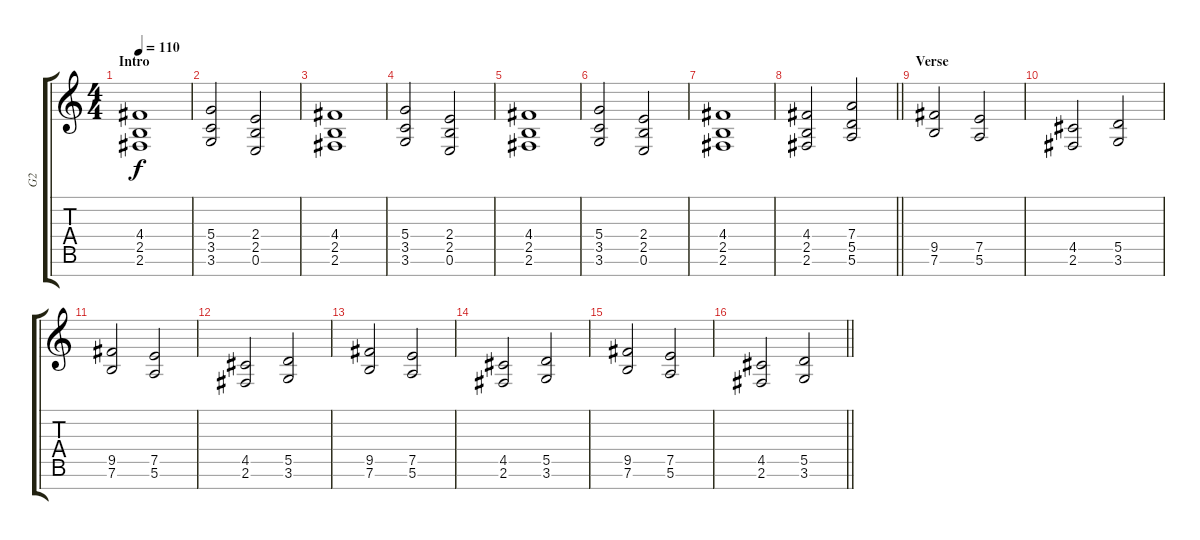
\track ("G2" "G2") {instrument distortionguitar}
\staff {score tabs}
\tuning (E4 B3 G3 D3 A2 E2 B1) {hide}
\ts (4 4)
\section ("" "Intro")
\tempo 110
\clef g2
\ks c
(4.4 2.5 2.6).1{dy f instrument distortionguitar} |
(5.4 3.5 3.6).2 (2.4 2.5 0.6).2 |
(4.4 2.5 2.6).1 |
(5.4 3.5 3.6).2 (2.4 2.5 0.6).2 |
(4.4 2.5 2.6).1 |
(5.4 3.5 3.6).2 (2.4 2.5 0.6).2 |
(4.4 2.5 2.6).1 |
\barLineRight lightlight
(4.4 2.5 2.6).2 (7.4 5.5 5.6).2 |
\section ("" "Verse")
(9.5 7.6).2 (7.5 5.6).2 |
(4.5 2.6).2 (5.5 3.6).2 |
(9.5 7.6).2 (7.5 5.6).2 |
(4.5 2.6).2 (5.5 3.6).2 |
(9.5 7.6).2 (7.5 5.6).2 |
(4.5 2.6).2 (5.5 3.6).2 |
(9.5 7.6).2 (7.5 5.6).2 |
\barLineRight lightlight
(4.5 2.6).2 (5.5 3.6).2
